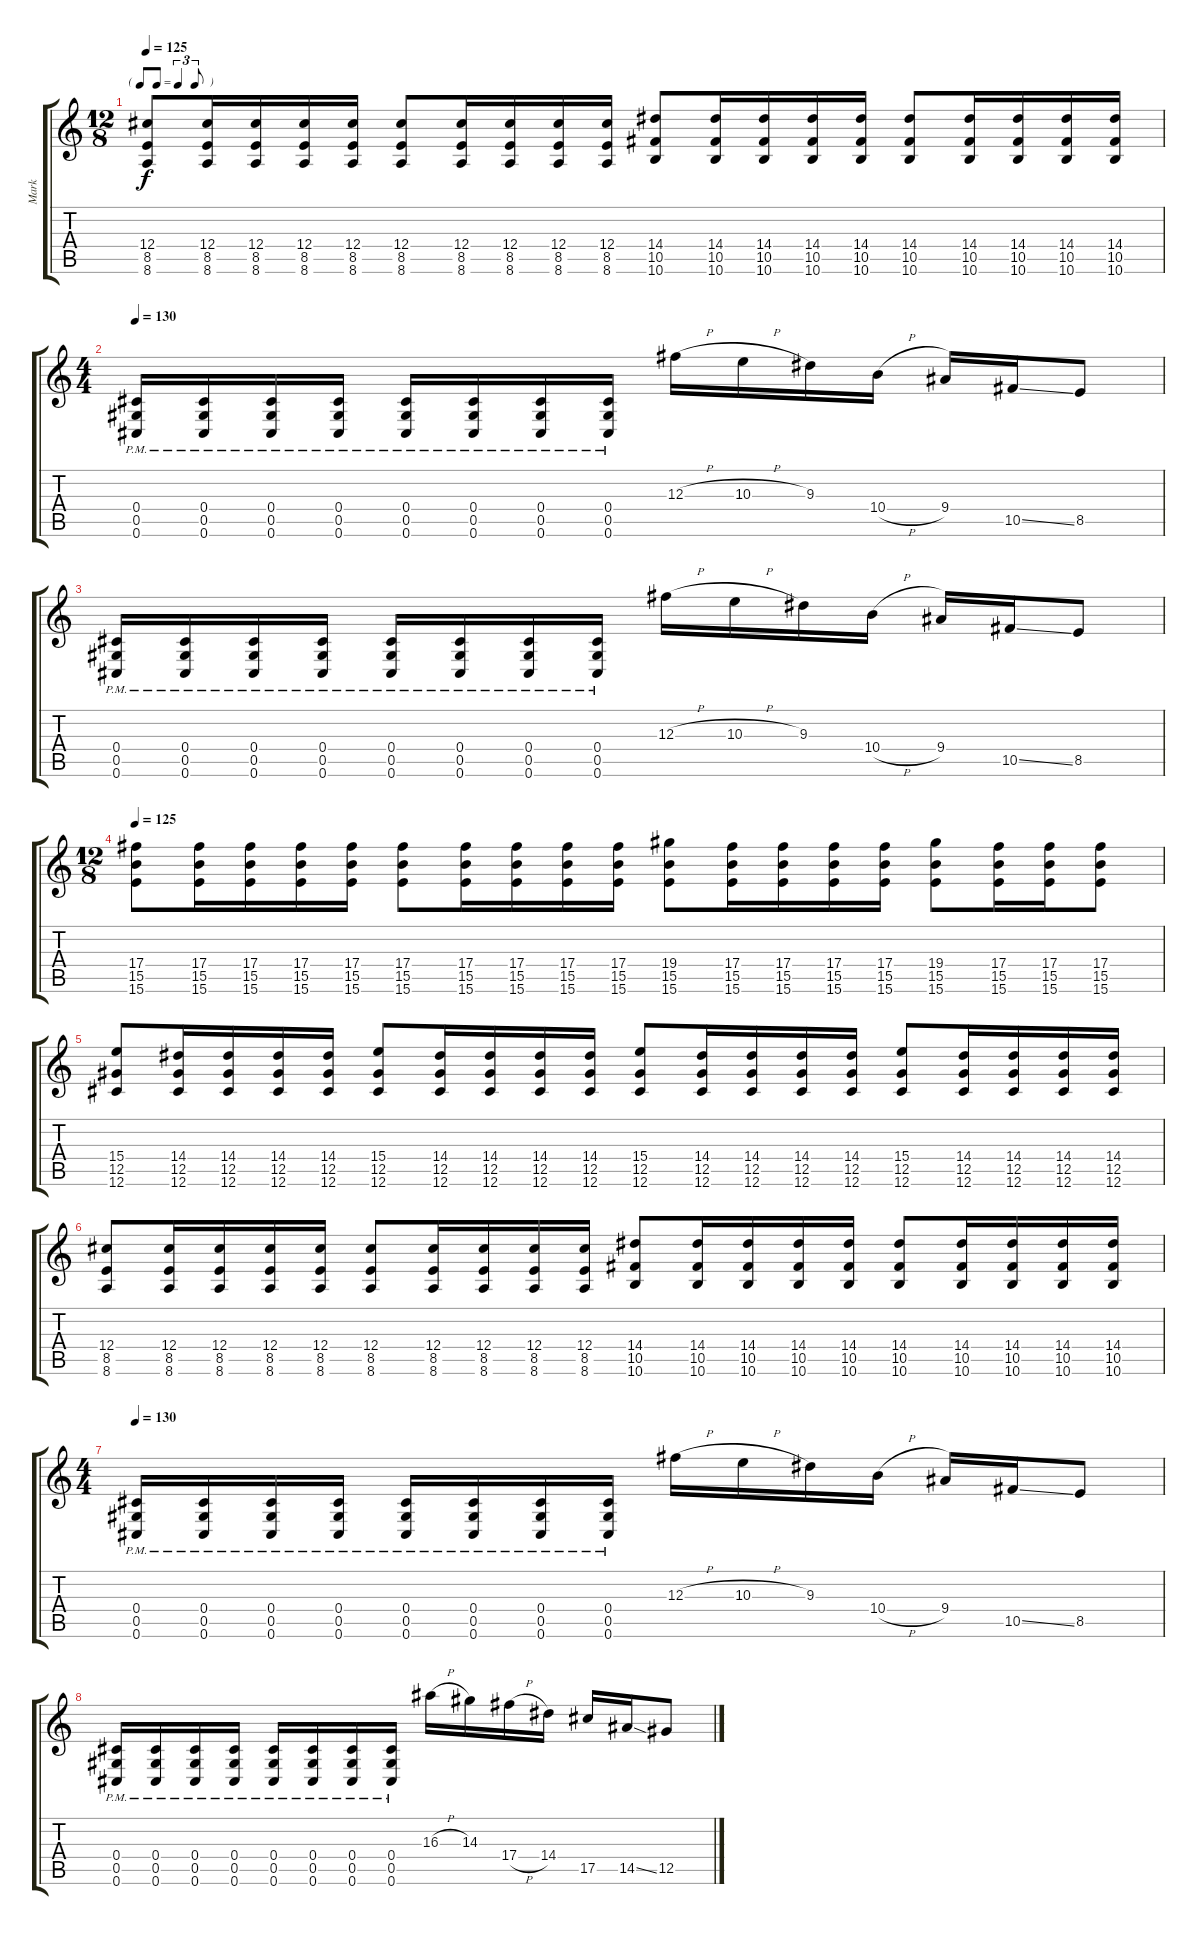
\track ("Mark" "Mark") {instrument acousticguitarsteel}
\staff {score tabs}
\tuning (Eb4 Bb3 Gb3 Db3 Ab2 Db2) {hide}
\ts (12 8)
\tf triplet8th
\tempo 125
\clef g2
\ks c
(12.4 8.5 8.6).8{dy f} (12.4 8.5 8.6).16 (12.4 8.5 8.6).16 (12.4 8.5 8.6).16 (12.4 8.5 8.6).16 (12.4 8.5 8.6).8 (12.4 8.5 8.6).16 (12.4 8.5 8.6).16 (12.4 8.5 8.6).16 (12.4 8.5 8.6).16 (14.4 10.5 10.6).8 (14.4 10.5 10.6).16 (14.4 10.5 10.6).16 (14.4 10.5 10.6).16 (14.4 10.5 10.6).16 (14.4 10.5 10.6).8 (14.4 10.5 10.6).16 (14.4 10.5 10.6).16 (14.4 10.5 10.6).16 (14.4 10.5 10.6).16 |
\ts (4 4)
\tempo 130
(0.4{pm} 0.5{pm} 0.6{pm}).16 (0.4{pm} 0.5{pm} 0.6{pm}).16 (0.4{pm} 0.5{pm} 0.6{pm}).16 (0.4{pm} 0.5{pm} 0.6{pm}).16 (0.4{pm} 0.5{pm} 0.6{pm}).16 (0.4{pm} 0.5{pm} 0.6{pm}).16 (0.4{pm} 0.5{pm} 0.6{pm}).16 (0.4{pm} 0.5{pm} 0.6{pm}).16 12.3{h}.16 10.3{h}.16 9.3.16 10.4{h}.16 9.4.16 10.5{ss}.16 8.5.8 |
(0.4{pm} 0.5{pm} 0.6{pm}).16 (0.4{pm} 0.5{pm} 0.6{pm}).16 (0.4{pm} 0.5{pm} 0.6{pm}).16 (0.4{pm} 0.5{pm} 0.6{pm}).16 (0.4{pm} 0.5{pm} 0.6{pm}).16 (0.4{pm} 0.5{pm} 0.6{pm}).16 (0.4{pm} 0.5{pm} 0.6{pm}).16 (0.4{pm} 0.5{pm} 0.6{pm}).16 12.3{h}.16 10.3{h}.16 9.3.16 10.4{h}.16 9.4.16 10.5{ss}.16 8.5.8 |
\ts (12 8)
\tempo 125
(17.4 15.5 15.6).8 (17.4 15.5 15.6).16 (17.4 15.5 15.6).16 (17.4 15.5 15.6).16 (17.4 15.5 15.6).16 (17.4 15.5 15.6).8 (17.4 15.5 15.6).16 (17.4 15.5 15.6).16 (17.4 15.5 15.6).16 (17.4 15.5 15.6).16 (19.4 15.5 15.6).8 (17.4 15.5 15.6).16 (17.4 15.5 15.6).16 (17.4 15.5 15.6).16 (17.4 15.5 15.6).16 (19.4 15.5 15.6).8 (17.4 15.5 15.6).16 (17.4 15.5 15.6).16 (17.4 15.5 15.6).8 |
(15.4 12.5 12.6).8 (14.4 12.5 12.6).16 (14.4 12.5 12.6).16 (14.4 12.5 12.6).16 (14.4 12.5 12.6).16 (15.4 12.5 12.6).8 (14.4 12.5 12.6).16 (14.4 12.5 12.6).16 (14.4 12.5 12.6).16 (14.4 12.5 12.6).16 (15.4 12.5 12.6).8 (14.4 12.5 12.6).16 (14.4 12.5 12.6).16 (14.4 12.5 12.6).16 (14.4 12.5 12.6).16 (15.4 12.5 12.6).8 (14.4 12.5 12.6).16 (14.4 12.5 12.6).16 (14.4 12.5 12.6).16 (14.4 12.5 12.6).16 |
(12.4 8.5 8.6).8 (12.4 8.5 8.6).16 (12.4 8.5 8.6).16 (12.4 8.5 8.6).16 (12.4 8.5 8.6).16 (12.4 8.5 8.6).8 (12.4 8.5 8.6).16 (12.4 8.5 8.6).16 (12.4 8.5 8.6).16 (12.4 8.5 8.6).16 (14.4 10.5 10.6).8 (14.4 10.5 10.6).16 (14.4 10.5 10.6).16 (14.4 10.5 10.6).16 (14.4 10.5 10.6).16 (14.4 10.5 10.6).8 (14.4 10.5 10.6).16 (14.4 10.5 10.6).16 (14.4 10.5 10.6).16 (14.4 10.5 10.6).16 |
\ts (4 4)
\tempo 130
(0.4{pm} 0.5{pm} 0.6{pm}).16 (0.4{pm} 0.5{pm} 0.6{pm}).16 (0.4{pm} 0.5{pm} 0.6{pm}).16 (0.4{pm} 0.5{pm} 0.6{pm}).16 (0.4{pm} 0.5{pm} 0.6{pm}).16 (0.4{pm} 0.5{pm} 0.6{pm}).16 (0.4{pm} 0.5{pm} 0.6{pm}).16 (0.4{pm} 0.5{pm} 0.6{pm}).16 12.3{h}.16 10.3{h}.16 9.3.16 10.4{h}.16 9.4.16 10.5{ss}.16 8.5.8 |
(0.4{pm} 0.5{pm} 0.6{pm}).16 (0.4{pm} 0.5{pm} 0.6{pm}).16 (0.4{pm} 0.5{pm} 0.6{pm}).16 (0.4{pm} 0.5{pm} 0.6{pm}).16 (0.4{pm} 0.5{pm} 0.6{pm}).16 (0.4{pm} 0.5{pm} 0.6{pm}).16 (0.4{pm} 0.5{pm} 0.6{pm}).16 (0.4{pm} 0.5{pm} 0.6{pm}).16 16.3{h}.16 14.3.16 17.4{h}.16 14.4.16 17.5.16 14.5{ss}.16 12.5.8
